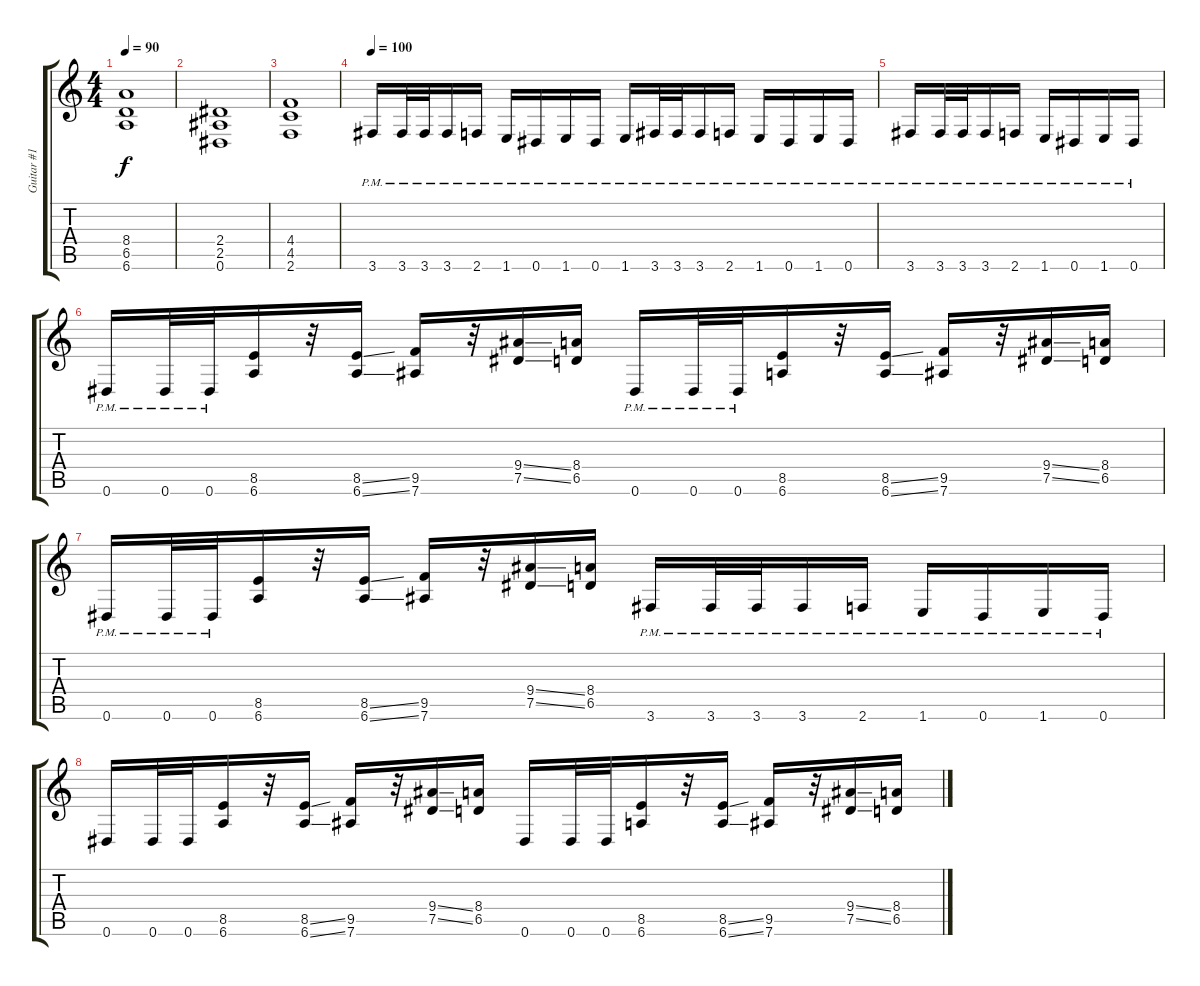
\track ("Guitar #1" "Guitar #1") {instrument distortionguitar}
\staff {score tabs}
\tuning (Eb4 Bb3 Gb3 Db3 Ab2 Eb2) {hide}
\ts (4 4)
\tempo 90
\clef g2
\ks c
(8.4 6.5 6.6).1{dy f} |
(2.4 2.5 0.6).1 |
(4.4 4.5 2.6).1 |
\tempo 100
3.6{pm}.16 3.6{pm}.32 3.6{pm}.32 3.6{pm}.16 2.6{pm}.16 1.6{pm}.16 0.6{pm}.16 1.6{pm}.16 0.6{pm}.16 1.6{pm}.16 3.6{pm}.32 3.6{pm}.32 3.6{pm}.16 2.6{pm}.16 1.6{pm}.16 0.6{pm}.16 1.6{pm}.16 0.6{pm}.16 |
3.6{pm}.16 3.6{pm}.32 3.6{pm}.32 3.6{pm}.16 2.6{pm}.16 1.6{pm}.16 0.6{pm}.16 1.6{pm}.16 0.6{pm}.16 |
0.6{pm}.16 0.6{pm}.32 0.6{pm}.32 (8.5 6.6).16 r.32 (8.5{ss} 6.6{ss}).16 (9.5 7.6).16 r.32 (9.4{ss} 7.5{ss}).16 (8.4 6.5).16 0.6{pm}.16 0.6{pm}.32 0.6{pm}.32 (8.5 6.6).16 r.32 (8.5{ss} 6.6{ss}).16 (9.5 7.6).16 r.32 (9.4{ss} 7.5{ss}).16 (8.4 6.5).16 |
0.6{pm}.16 0.6{pm}.32 0.6{pm}.32 (8.5 6.6).16 r.32 (8.5{ss} 6.6{ss}).16 (9.5 7.6).16 r.32 (9.4{ss} 7.5{ss}).16 (8.4 6.5).16 3.6{pm}.16 3.6{pm}.32 3.6{pm}.32 3.6{pm}.16 2.6{pm}.16 1.6{pm}.16 0.6{pm}.16 1.6{pm}.16 0.6{pm}.16 |
0.6.16 0.6.32 0.6.32 (8.5 6.6).16 r.32 (8.5{ss} 6.6{ss}).16 (9.5 7.6).16 r.32 (9.4{ss} 7.5{ss}).16 (8.4 6.5).16 0.6.16 0.6.32 0.6.32 (8.5 6.6).16 r.32 (8.5{ss} 6.6{ss}).16 (9.5 7.6).16 r.32 (9.4{ss} 7.5{ss}).16 (8.4 6.5).16
